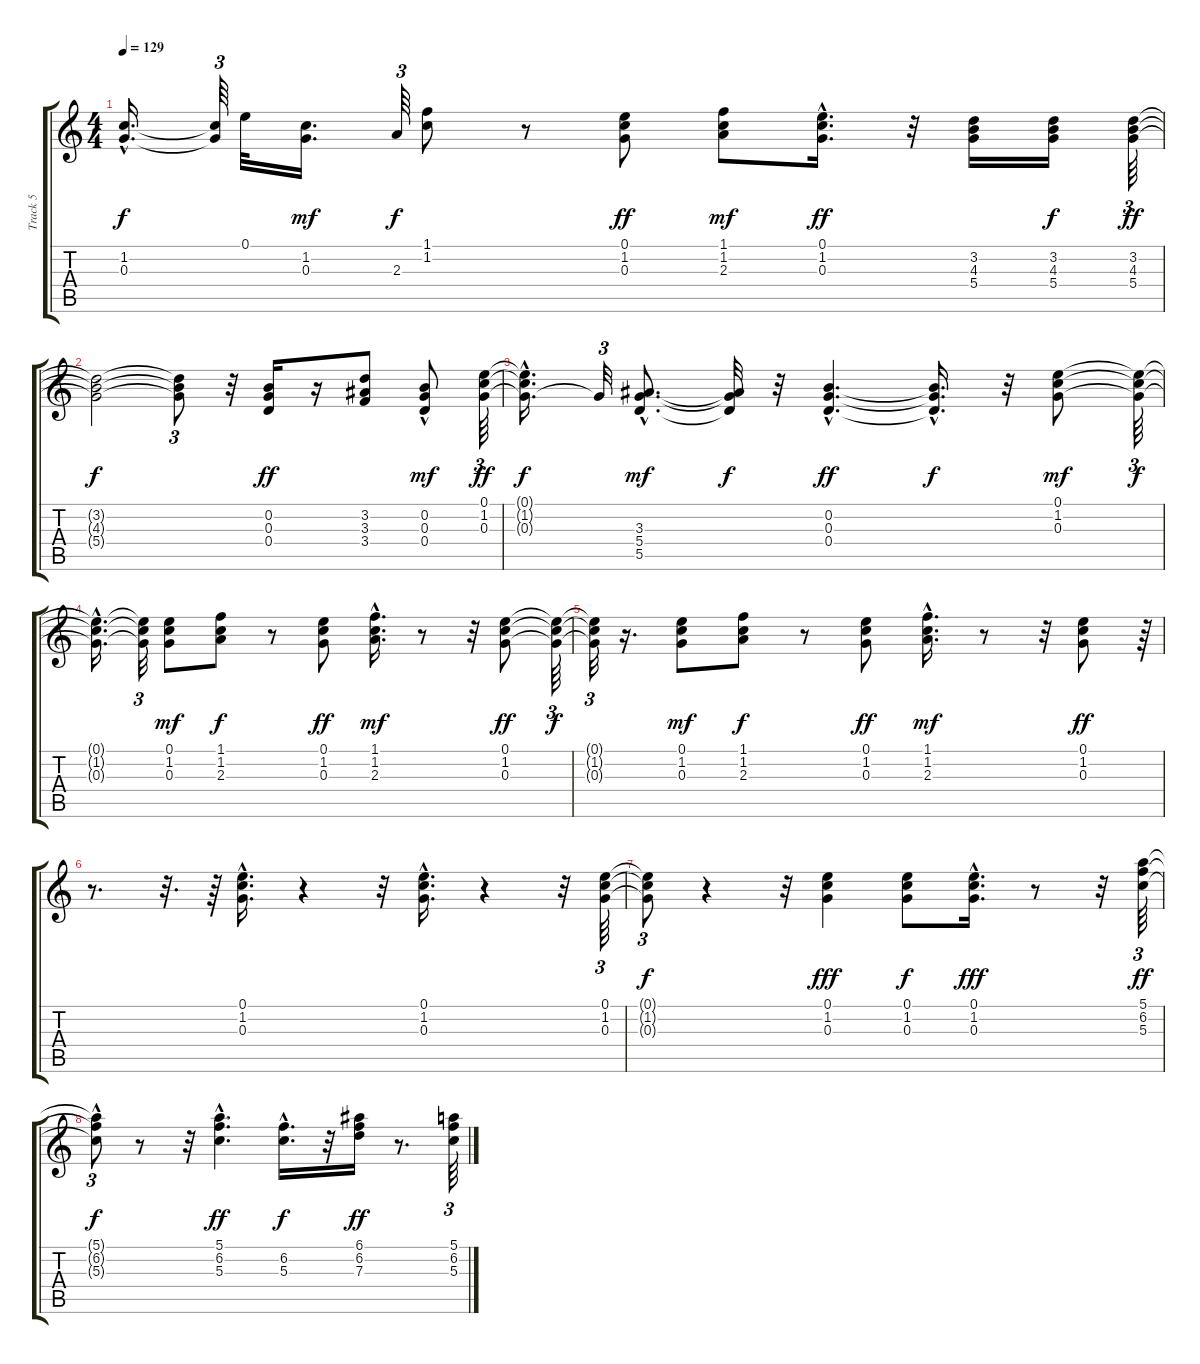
\track ("Track 5" "Track 5") {instrument overdrivenguitar}
\staff {score tabs}
\tuning (E4 B3 G3 D3 A2 E2) {hide}
\ts (4 4)
\tempo 129
\clef g2
\ks c
(1.2{hac t} 0.3{hac t}).16{d dy f} (1.2{t} 0.3{t}).64{tu (3 2)} 0.1.32 (1.2 0.3).16{d dy mf} 2.3.64{tu (3 2) dy f} (1.1 1.2).8 r.8 (0.1 1.2 0.3).8{dy ff} (1.1 1.2 2.3).8{dy mf} (0.1{hac} 1.2 0.3).16{d dy ff} r.32 (3.2 4.3 5.4).16 (3.2 4.3 5.4).16{dy f} (3.2 4.3 5.4).64{tu (3 2) dy ff} |
(3.2{t} 4.3{t} 5.4{t}).2{dy f} (3.2{t} 4.3{t} 5.4{t}).8{tu (3 2)} r.32 (0.2 0.3 0.4).16{dy ff} r.16 (3.2 3.3 3.4).8 (0.2{hac} 0.3 0.4{hac}).8{dy mf} (0.1 1.2 0.3).64{tu (3 2) dy ff} |
(0.1{t} 1.2{t} 0.3{hac t}).16{d dy f} 0.3{t}.32{tu (3 2)} (3.3{hac} 5.4{hac} 5.5{hac}).8{d dy mf} (3.3{t} 5.4{t} 5.5{t}).32{dy f} r.32 (0.2{hac} 0.3{hac} 0.4{hac}).4{d dy ff} (0.2{hac t} 0.3{t} 0.4{t}).16{d dy f} r.32 (0.1 1.2 0.3).8{dy mf} (0.1{t} 1.2{t} 0.3{t}).64{tu (3 2) dy f} |
(0.1{hac t} 1.2{hac t} 0.3{hac t}).16{d} (0.1{t} 1.2{t} 0.3{t}).32{tu (3 2)} (0.1 1.2 0.3).8{dy mf} (1.1 1.2 2.3).8{dy f} r.8 (0.1 1.2 0.3).8{dy ff} (1.1{hac} 1.2{hac} 2.3{hac}).16{d dy mf} r.8 r.32 (0.1 1.2 0.3).8{dy ff} (0.1{t} 1.2{t} 0.3{t}).64{tu (3 2) dy f} |
(0.1{t} 1.2{t} 0.3{t}).32{tu (3 2)} r.16{d} (0.1 1.2 0.3).8{dy mf} (1.1 1.2 2.3).8{dy f} r.8 (0.1 1.2 0.3).8{dy ff} (1.1{hac} 1.2{hac} 2.3{hac}).16{d dy mf} r.8 r.32 (0.1 1.2 0.3).8{dy ff} r.64{tu (3 2)} |
r.8{d} r.32{d} r.64 (0.1{hac} 1.2{hac} 0.3).16{d} r.4 r.32 (0.1{hac} 1.2{hac} 0.3{hac}).16{d} r.4 r.32 (0.1 1.2 0.3).64{tu (3 2)} |
(0.1{t} 1.2{t} 0.3{t}).8{tu (3 2) dy f} r.4 r.32 (0.1 1.2 0.3).4{dy fff} (0.1 1.2 0.3).8{dy f} (0.1{hac} 1.2 0.3).16{d dy fff} r.8 r.32 (5.1 6.2 5.3).64{tu (3 2) dy ff} |
(5.1{t} 6.2{hac t} 5.3{hac t}).8{tu (3 2) dy f} r.8 r.32 (5.1{hac} 6.2{hac} 5.3{hac}).4{d dy ff} (6.2{hac} 5.3{hac}).16{d dy f} r.32 (6.1 6.2 7.3).16{dy ff} r.8{d} (5.1 6.2 5.3).64{tu (3 2)}
